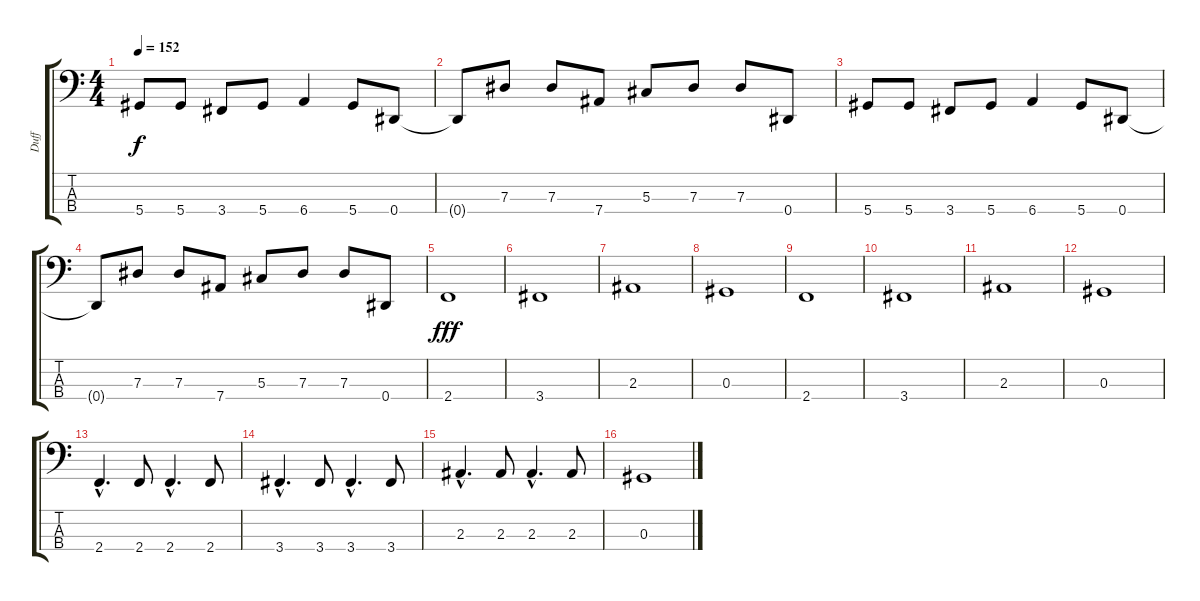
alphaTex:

\track ("Duff" "Duff") {instrument electricbasspick}
\staff {score tabs}
\tuning (Gb2 Db2 Ab1 Eb1) {hide}
\ts (4 4)
\tempo 152
\clef f4
\ks c
5.4.8{dy f} 5.4.8 3.4.8 5.4.8 6.4.4 5.4.8 0.4.8 |
0.4{t}.8 7.3.8 7.3.8 7.4.8 5.3.8 7.3.8 7.3.8 0.4.8 |
5.4.8 5.4.8 3.4.8 5.4.8 6.4.4 5.4.8 0.4.8 |
0.4{t}.8 7.3.8 7.3.8 7.4.8 5.3.8 7.3.8 7.3.8 0.4.8 |
2.4.1{dy fff} |
3.4.1 |
2.3.1 |
0.3.1 |
2.4.1 |
3.4.1 |
2.3.1 |
0.3.1 |
2.4{hac}.4{d} 2.4.8 2.4{hac}.4{d} 2.4.8 |
3.4{hac}.4{d} 3.4.8 3.4{hac}.4{d} 3.4.8 |
2.3{hac}.4{d} 2.3.8 2.3{hac}.4{d} 2.3.8 |
0.3.1
